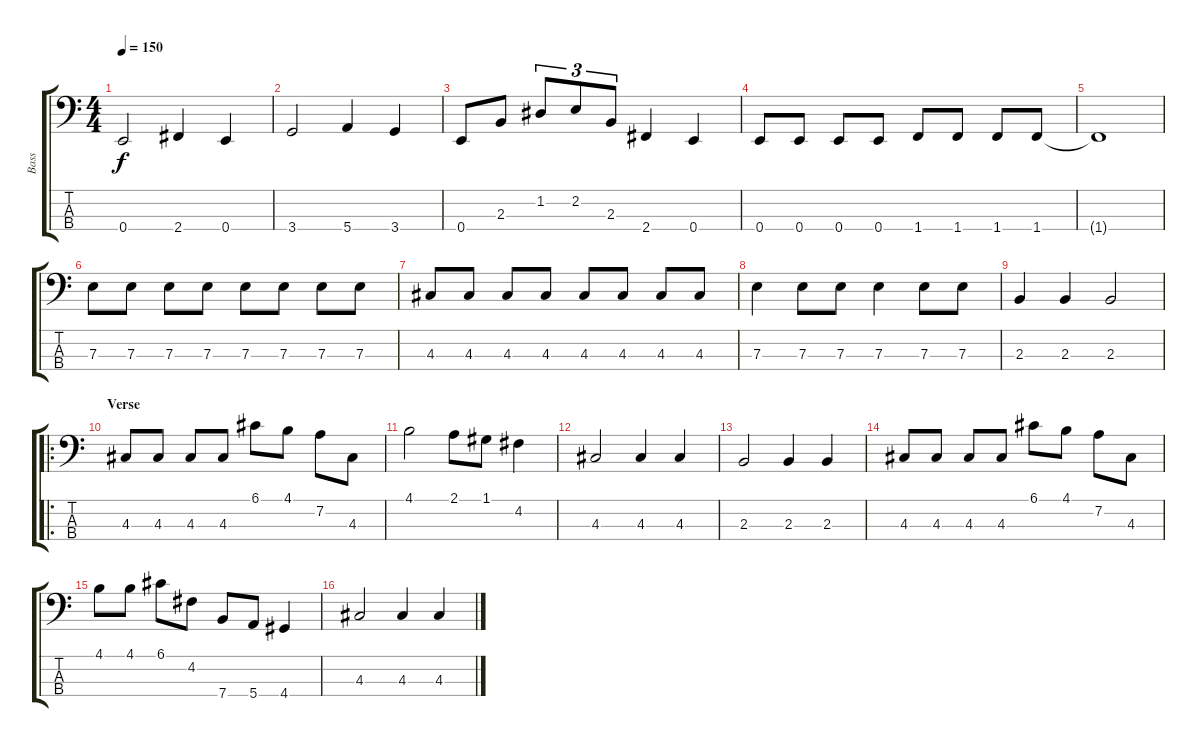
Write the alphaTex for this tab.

\track ("Bass" "Bass") {instrument electricbasspick}
\staff {score tabs}
\tuning (G2 D2 A1 E1) {hide}
\ts (4 4)
\tempo 150
\clef f4
\ks c
0.4.2{dy f} 2.4.4 0.4.4 |
3.4.2 5.4.4 3.4.4 |
0.4.8 2.3.8 1.2.8{tu (3 2)} 2.2.8{tu (3 2)} 2.3.8{tu (3 2)} 2.4.4 0.4.4 |
0.4.8 0.4.8 0.4.8 0.4.8 1.4.8 1.4.8 1.4.8 1.4.8 |
1.4{t}.1 |
7.3.8 7.3.8 7.3.8 7.3.8 7.3.8 7.3.8 7.3.8 7.3.8 |
4.3.8 4.3.8 4.3.8 4.3.8 4.3.8 4.3.8 4.3.8 4.3.8 |
7.3.4 7.3.8 7.3.8 7.3.4 7.3.8 7.3.8 |
2.3.4 2.3.4 2.3.2 |
\ro
\section ("" "Verse")
4.3.8 4.3.8 4.3.8 4.3.8 6.1.8 4.1.8 7.2.8 4.3.8 |
4.1.2 2.1.8 1.1.8 4.2.4 |
4.3.2 4.3.4 4.3.4 |
2.3.2 2.3.4 2.3.4 |
4.3.8 4.3.8 4.3.8 4.3.8 6.1.8 4.1.8 7.2.8 4.3.8 |
4.1.8 4.1.8 6.1.8 4.2.8 7.4.8 5.4.8 4.4.4 |
4.3.2 4.3.4 4.3.4
